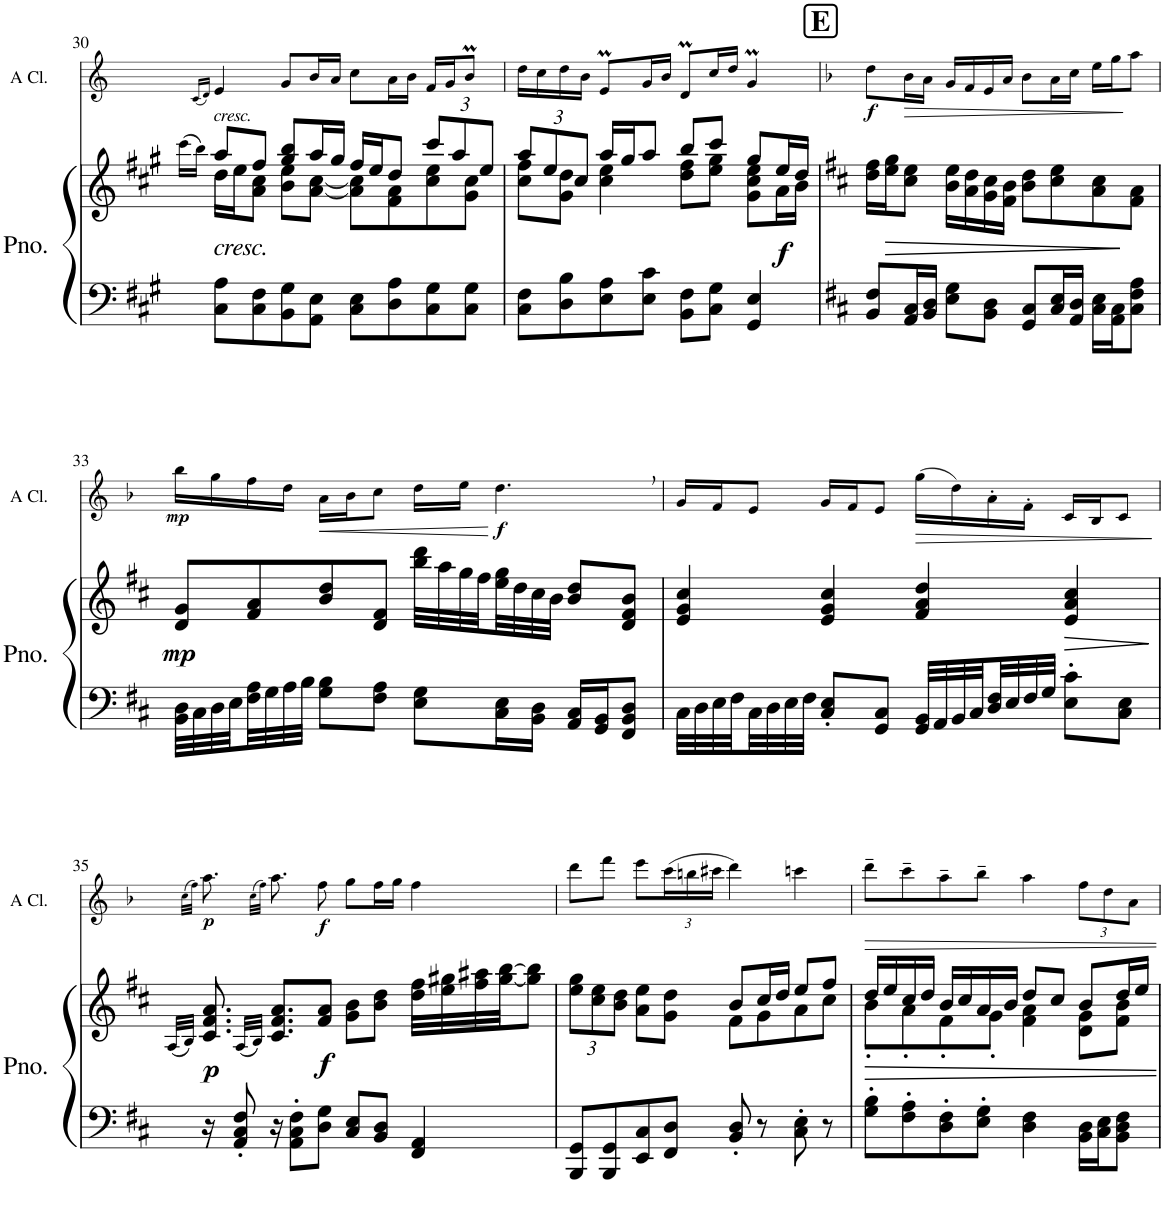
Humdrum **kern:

**kern	**kern	**dynam	**kern	**dynam
*part2	*part2	*part2	*part1	*part1
*staff3	*staff2	*staff2/3	*staff1	*staff1
*I"Piano	*	*	*I"A Clarinet	*
*I'Pno.	*	*	*I'A Cl.	*
!!LO:PB:g=z
*clefF4	*clefG2	*	*clefG2	*
*	*	*	*Trd2c3	*
*k[f#c#g#]	*k[f#c#g#]	*	*k[]	*
*M4/4	*M4/4	*	*M4/4	*
=30	=30	=30	=30	=30
.	(16qccc#\LL	.	(16qc/LL	.
.	16qbb\JJ)	.	16qd/JJ)	.
*	*^	*	*	*
!	!	!	!	!LO:TX:b:i:t=cresc.	!
!	!LO:TX:b:i:t=cresc.	!	!	!	!
8C#\ 8A\L	8aa/L	16dd\LL	.	4e/	.
.	.	16ee\J	.	.	.
8C#\ 8F#\	8ff#/J	8a\ 8cc#\J	.	.	.
8BB\ 8G#\	8gg#/ 8bb/L	8b\ 8ee\L	.	8g/L	.
8AA\ 8E\J	16aa/L	[8a\ [8cc#\J	.	16b/L	.
.	16gg#/JJ	.	.	16a/JJ	.
8C#\ 8E\L	16ff#/LL	8a\] 8cc#\]L	.	8cc\L	.
.	16ee/J	.	.	.	.
8D\ 8A\	8dd/J	8f#\ 8a\	.	16a\L	.
.	.	.	.	16b\JJ	.
*	*Xbrackettup	*	*	*	*
8C#\ 8G#\	12ccc#/L	8cc#\ 8ee\	.	16f/LL	.
.	.	.	.	16g/J	.
.	12aa/	.	.	.	.
8C#\ 8G#\J	.	8g#\ 8cc#\J	.	8bm/J	.
.	12ee/J	.	.	.	.
=31	=31	=31	=31	=31	=31
8C#\ 8F#\L	12aa/L	8cc#\ 8ff#\L	.	16dd\LL	.
.	.	.	.	16cc\	.
.	12ee/	.	.	.	.
8D\ 8B\	.	8g#\ 8dd\J	.	16dd\	.
.	12cc#/J	.	.	.	.
.	.	.	.	16b\JJ	.
8E\ 8A\	16aa/LL	4cc#\ 4ee\	.	8em/L	.
.	16gg#/J	.	.	.	.
8E\ 8c#\J	8aa/J	.	.	16g/L	.
.	.	.	.	16b/JJ	.
8BB\ 8F#\L	8bb/L	8dd\ 8ff#\L	.	8dM/L	.
8C#\ 8G#\J	8ccc#/J	8ee\ 8gg#\J	.	16cc/L	.
.	.	.	.	16dd/JJ	.
4GG#/ 4E/	8gg#/L	8g#\ 8cc#\ 8ee\L	.	4gM/	.
!	!	!	!LO:DY:b	!	!
.	16ee/L	16a\L	f	.	.
.	16dd/JJ	16b\JJ	.	.	.
*	*v	*v	*	*	*
!!LO:REH:place=s1:a:B:cj:fs=14:t=E
=32	=32	=32	=32	=32
*k[f#c#]	*k[f#c#]	*	*k[b-]	*
*	*^	*	*	*
!	!	!	!	!	!LO:DY:b
*	*v	*v	*	*	*
8BB/ 8F#/L	16dd\ 16ff#\LL	.	8dd\L	f
!	!	!LO:HP:b	!	!
.	16ee\ 16gg\J	>	.	.
!	!	!	!	!LO:HP:b
16AA/ 16C#/L	8cc#\ 8ee\J	.	16b-\L	>
16BB/ 16D/JJ	.	.	16a\JJ	.
8E\ 8G\L	16b\ 16ee\LL	.	16g/LL	.
.	16a\ 16dd\	.	16f/	.
8BB\ 8D\J	16g\ 16cc#\	.	16e/	.
.	16f#\ 16b\JJ	.	16a/JJ	.
8GG/ 8C#/L	8b\ 8dd\L	.	8b-\L	.
16C#/ 16E/L	8cc#\ 8ee\	.	16a\L	.
16AA/ 16D/JJ	.	.	16cc\JJ	.
16C#\ 16E\LL	8a\ 8cc#\	.	16ee\LL	.
16AA\ 16C#\J	.	.	16gg\J	.
8C#\ 8F#\ 8A\J	8f#\ 8a\J	.	8aa\J	]
!!LO:LB:g=z
=33	=33	=33	=33	=33
!	!	!LO:DY:b	!	!LO:DY:b
32BB\ 32D\LLL	8d/ 8g/L	mp	16bb-\LL	mp
32C#\	.	.	.	.
32D\	.	.	16gg\	.
32E\	.	.	.	.
32F#\ 32A\	8f#/ 8a/	.	16ff\	.
32G\	.	.	.	.
32A\	.	.	16dd\JJ	.
32B\JJJ	.	.	.	.
!	!	!	!	!LO:HP:b
8G\ 8B\L	8b/ 8dd/	.	16a\LL	<
.	.	.	16b-\J	.
8F#\ 8A\J	8d/ 8f#/J	.	8cc\J	.
8E\ 8G\L	32bb\ 32ddd\LLL	.	16dd\LL	.
.	32aa\	.	.	.
.	32gg\	.	16ee\JJ	.
.	32ff#\	.	.	.
!	!	!	!	!LO:DY:n=1:b
16C#\ 16E\L	32ee\ 32gg\	.	4.dd,\	[ f
.	32dd\	.	.	.
16BB\ 16D\JJ	32cc#\	.	.	.
.	32b\JJJ	.	.	.
16AA/ 16C#/LL	8b/ 8dd/L	.	.	.
16GG/ 16BB/J	.	.	.	.
8FF#/ 8BB/ 8D/J	8d/ 8f#/ 8b/J	.	.	.
=34	=34	=34	=34	=34
32C#\LLL	4e/ 4g/ 4cc#/	.	16g/LL	.
32D\	.	.	.	.
32E\	.	.	16f/J	.
32F#\	.	.	.	.
32C#\	.	.	8e/J	.
32D\	.	.	.	.
32E\	.	.	.	.
32F#\JJJ	.	.	.	.
8C#/' 8E/'L	4e/ 4g/ 4cc#/	.	16g/LL	.
.	.	.	16f/J	.
8GG/ 8C#/J	.	.	8e/J	.
!	!	!	!	!LO:HP:b
32GG/ 32BB/LLL	4f#/ 4a/ 4dd/	.	(16gg\LL	>
32AA/	.	.	.	.
32BB/	.	.	16dd\)	.
32C#/	.	.	.	.
32D/ 32F#/	.	.	16a'\	.
32E/	.	.	.	.
32F#/	.	.	16f'\JJ	.
32G/JJJ	.	.	.	.
8E\' 8c#\'L	4e/ 4a/ 4cc#/	.	16c/LL	.
.	.	.	16B-/J	.
8C#\ 8E\J	.	.	8c/J	.
.	.	]	.	]
!!LO:LB:g=z
=35	=35	=35	=35	=35
.	(32qA/LLL	.	(32qcc\LLL	.
.	32qB/JJJ)	.	32qff\JJJ)	.
!	!	!LO:DY:b	!	!LO:DY:b
16r	8.c#/ 8.f#/ 8.a/	p	8.aa\	p
8AA/' 8C#/' 8F#/'	.	.	.	.
.	(32qA/LLL	.	(32qcc\LLL	.
.	32qB/JJJ)	.	32qff\JJJ)	.
16r	8.c#/ 8.f#/ 8.a/L	.	8.aa\	.
8AA\' 8C#\' 8F#\'L	.	.	.	.
!	!	!LO:DY:b	!	!LO:DY:b
8D\ 8G\J	8f#/ 8a/J	f	8ff\	f
8C#/ 8E/L	8g\ 8b\L	.	8gg\L	.
8BB/ 8D/J	8b\ 8dd\J	.	16ff\L	.
.	.	.	16gg\JJ	.
4FF#/ 4AA/	32dd\ 32ff#\LLL	.	4ff\	.
.	32ee\ 32gg#X\	.	.	.
.	32ff#\ 32aa#X\	.	.	.
.	[32gg#\ [32bb\JJ	.	.	.
.	8gg#\] 8bb\]J	.	.	.
=36	=36	=36	=36	=36
*	*^	*	*	*
8BBB/ 8GG/L	12ee\ 12gg\L	2ryy	.	8ddd\L	.
.	12cc#\ 12ee\	.	.	.	.
8BBB/ 8GG/	.	.	.	8fff\J	.
.	12b\ 12dd\J	.	.	.	.
8EE/ 8C#/	8a\ 8ee\L	.	.	8eee\L	.
*	*	*	*	*Xbrackettup	*
8FF#/ 8D/J	8g\ 8dd\J	.	.	(24ccc\L	.
.	.	.	.	24bbn\	.
.	.	.	.	24ccc#X\JJ	.
8BB/' 8D/'	8b/L	8f#\L	.	4ddd\)	.
8r	16cc#/L	8g\	.	.	.
.	16dd/JJ	.	.	.	.
8C#\' 8E\'	8ee/L	8a\	.	4cccn\	.
8r	8ff#/J	8cc#\J	.	.	.
=37	=37	=37	=37	=37	=37
8G\' 8B\'L	16dd/LL	8b'\L	.	8ddd~\L	.
.	16ee/	.	.	.	.
8F#\' 8A\'	16cc#/	8a'\	.	8ccc~\	.
.	16dd/JJ	.	.	.	.
8D\' 8F#\'	16b/LL	8f#'\	.	8aa~\	.
.	16cc#/	.	.	.	.
8E\' 8G\'J	16a/	8g'\J	.	8bb-~\J	.
.	16b/JJ	.	.	.	.
4D\ 4F#\	8dd/L	4f#\ 4a\	.	4aa\	.
.	8cc#/J	.	.	.	.
16BB\ 16D\LL	8b/L	8d\ 8g\L	.	12ff\L	.
16C#\ 16E\J	.	.	.	.	.
.	.	.	.	12dd\	.
8BB\ 8D\ 8F#\J	16dd/L	8f#\ 8b\J	.	.	.
.	.	.	.	12a\J	.
.	16ee/JJ	.	.	.	.
*	*v	*v	*	*	*
=	=	=	=	=
*-	*-	*-	*-	*-
